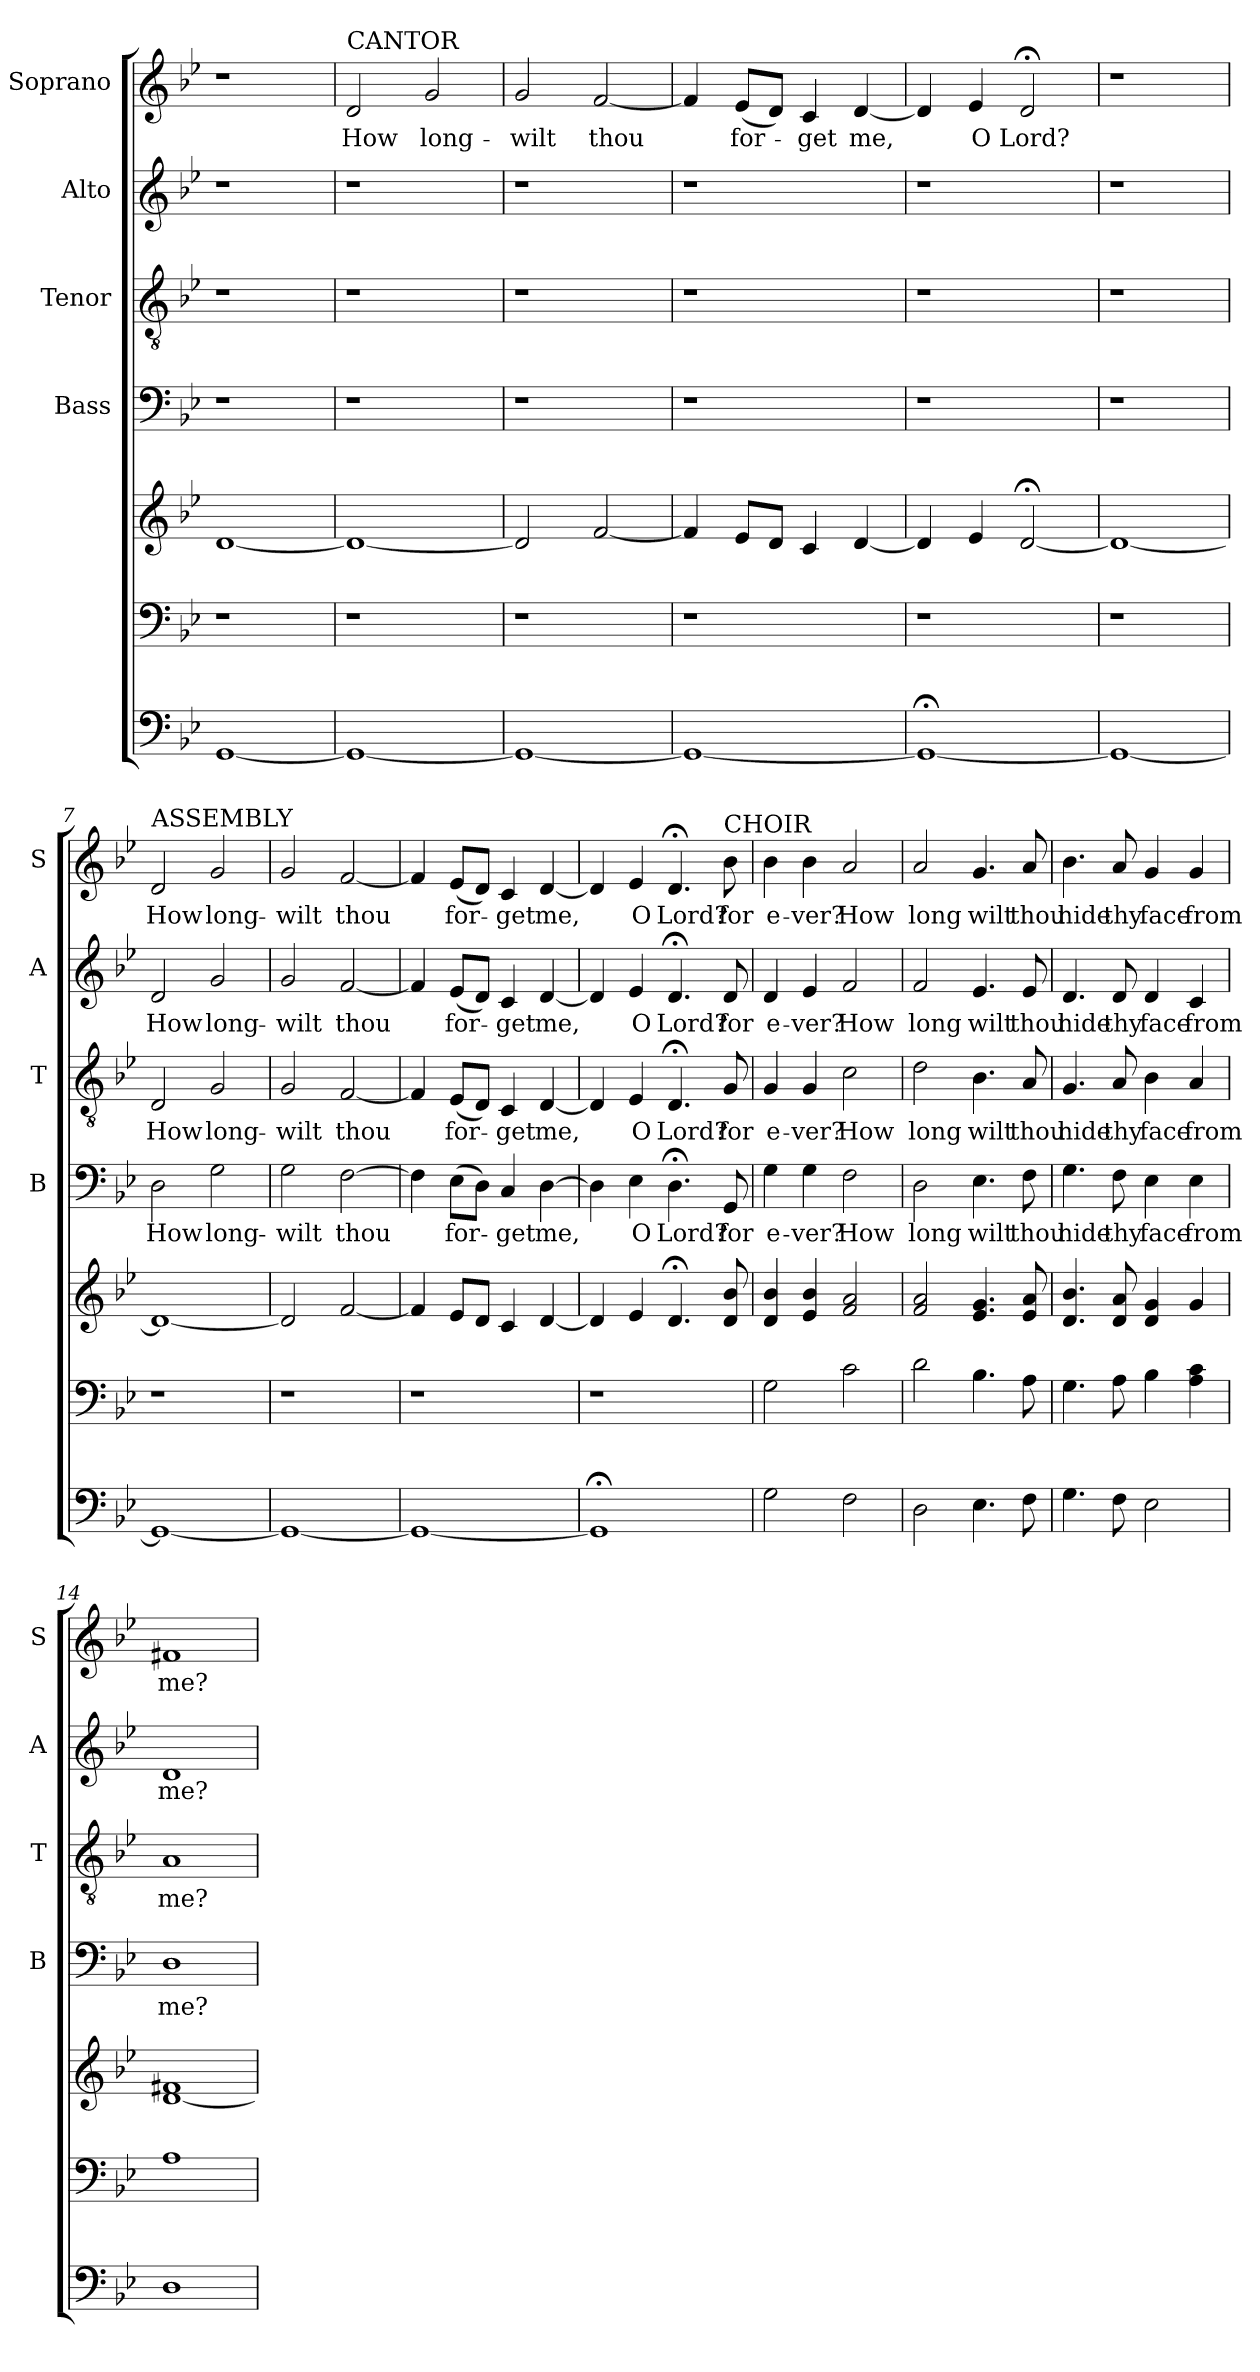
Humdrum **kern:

**kern	**kern	**kern	**kern	**text	**kern	**text	**kern	**text	**kern	**text
*part6	*part5	*part5	*part4	*part4	*part3	*part3	*part2	*part2	*part1	*part1
*staff7	*staff6	*staff5	*staff4	*staff4	*staff3	*staff3	*staff2	*staff2	*staff1	*staff1
*	*	*	*I"Bass	*	*I"Tenor	*	*I"Alto	*	*I"Soprano	*
*	*	*	*I'B	*	*I'T	*	*I'A	*	*I'S	*
*clefF4	*clefF4	*clefG2	*clefF4	*	*clefGv2	*	*clefG2	*	*clefG2	*
*k[b-e-]	*k[b-e-]	*k[b-e-]	*k[b-e-]	*	*k[b-e-]	*	*k[b-e-]	*	*k[b-e-]	*
*g:	*g:	*g:	*g:	*	*g:	*	*g:	*	*g:	*
*MM90	*MM90	*MM90	*MM90	*	*MM90	*	*MM90	*	*MM90	*
=1	=1	=1	=1	=1	=1	=1	=1	=1	=1	=1
[1GG	1r	[1d	1r	.	1r	.	1r	.	1r	.
=2	=2	=2	=2	=2	=2	=2	=2	=2	=2	=2
!	!	!	!	!	!	!	!	!	!LO:TX:a:t=CANTOR	!
!	!	!	!	!	!	!	!	!	!	!LO:LY:b
1GG_	1r	1d_	1r	.	1r	.	1r	.	2d/	How
!	!	!	!	!	!	!	!	!	!	!LO:LY:b
.	.	.	.	.	.	.	.	.	2g/	long-
=3	=3	=3	=3	=3	=3	=3	=3	=3	=3	=3
!	!	!	!	!	!	!	!	!	!	!LO:LY:b
1GG_	1r	2d/]	1r	.	1r	.	1r	.	2g/	-wilt
!	!	!	!	!	!	!	!	!	!	!LO:LY:b
.	.	[2f/	.	.	.	.	.	.	[2f/	thou
=4	=4	=4	=4	=4	=4	=4	=4	=4	=4	=4
1GG_	1r	4f/]	1r	.	1r	.	1r	.	4f/]	.
!	!	!	!	!	!	!	!	!	!	!LO:LY:b
.	.	8e-/L	.	.	.	.	.	.	(<8e-/L	for-
.	.	8d/J	.	.	.	.	.	.	8d/J)	.
!	!	!	!	!	!	!	!	!	!	!LO:LY:b
.	.	4c/	.	.	.	.	.	.	4c/	-get
!	!	!	!	!	!	!	!	!	!	!LO:LY:b
.	.	[4d/	.	.	.	.	.	.	[4d/	me,
=5	=5	=5	=5	=5	=5	=5	=5	=5	=5	=5
1GG;_	1r	4d/]	1r	.	1r	.	1r	.	4d/]	.
!	!	!	!	!	!	!	!	!	!	!LO:LY:b
.	.	4e-/	.	.	.	.	.	.	4e-/	O
!	!	!	!	!	!	!	!	!	!	!LO:LY:b
.	.	[2d;</	.	.	.	.	.	.	2d;</	Lord?
=6	=6	=6	=6	=6	=6	=6	=6	=6	=6	=6
1GG_	1r	1d_	1r	.	1r	.	1r	.	1r	.
=7	=7	=7	=7	=7	=7	=7	=7	=7	=7	=7
!	!	!	!	!	!	!	!	!	!LO:TX:a:t=ASSEMBLY	!
!	!	!	!	!LO:LY:b	!	!LO:LY:b	!	!LO:LY:b	!	!LO:LY:b
1GG_	1r	1d_	2D\	How	2D/	How	2d/	How	2d/	How
!	!	!	!	!LO:LY:b	!	!LO:LY:b	!	!LO:LY:b	!	!LO:LY:b
.	.	.	2G\	long-	2G/	long-	2g/	long-	2g/	long-
=8	=8	=8	=8	=8	=8	=8	=8	=8	=8	=8
!	!	!	!	!LO:LY:b	!	!LO:LY:b	!	!LO:LY:b	!	!LO:LY:b
1GG_	1r	2d/]	2G\	-wilt	2G/	-wilt	2g/	-wilt	2g/	-wilt
!	!	!	!	!LO:LY:b	!	!LO:LY:b	!	!LO:LY:b	!	!LO:LY:b
.	.	[2f/	[2F\	thou	[2F/	thou	[2f/	thou	[2f/	thou
!!LO:LB:g=z
=9	=9	=9	=9	=9	=9	=9	=9	=9	=9	=9
1GG_	1r	4f/]	4F\]	.	4F/]	.	4f/]	.	4f/]	.
!	!	!	!	!LO:LY:b	!	!LO:LY:b	!	!LO:LY:b	!	!LO:LY:b
.	.	8e-/L	(>8E-\L	for-	(<8E-/L	for-	(<8e-/L	for-	(<8e-/L	for-
.	.	8d/J	8D\J)	.	8D/J)	.	8d/J)	.	8d/J)	.
!	!	!	!	!LO:LY:b	!	!LO:LY:b	!	!LO:LY:b	!	!LO:LY:b
.	.	4c/	4C/	-get	4C/	-get	4c/	-get	4c/	-get
!	!	!	!	!LO:LY:b	!	!LO:LY:b	!	!LO:LY:b	!	!LO:LY:b
.	.	[4d/	[4D\	me,	[4D/	me,	[4d/	me,	[4d/	me,
=10	=10	=10	=10	=10	=10	=10	=10	=10	=10	=10
1GG;]	1r	4d/]	4D\]	.	4D/]	.	4d/]	.	4d/]	.
!	!	!	!	!LO:LY:b	!	!LO:LY:b	!	!LO:LY:b	!	!LO:LY:b
.	.	4e-/	4E-\	O	4E-/	O	4e-/	O	4e-/	O
!	!	!	!	!LO:LY:b	!	!LO:LY:b	!	!LO:LY:b	!	!LO:LY:b
.	.	4.d;</	4.D;<\	Lord?	4.D;</	Lord?	4.d;</	Lord?	4.d;</	Lord?
!	!	!	!	!	!	!	!	!	!LO:TX:a:t=CHOIR	!
!	!	!	!	!LO:LY:b	!	!LO:LY:b	!	!LO:LY:b	!	!LO:LY:b
.	.	8d/ 8b-/	8GG/	for	8G/	for	8d/	for	8b-\	for
=11	=11	=11	=11	=11	=11	=11	=11	=11	=11	=11
!	!	!	!	!LO:LY:b	!	!LO:LY:b	!	!LO:LY:b	!	!LO:LY:b
2G\	2G\	4d/ 4b-/	4G\	e-	4G/	e-	4d/	e-	4b-\	e-
!	!	!	!	!LO:LY:b	!	!LO:LY:b	!	!LO:LY:b	!	!LO:LY:b
.	.	4e-/ 4b-/	4G\	-ver?	4G/	-ver?	4e-/	-ver?	4b-\	-ver?
!	!	!	!	!LO:LY:b	!	!LO:LY:b	!	!LO:LY:b	!	!LO:LY:b
2F\	2c\	2f/ 2a/	2F\	How	2c\	How	2f/	How	2a/	How
=12	=12	=12	=12	=12	=12	=12	=12	=12	=12	=12
!	!	!	!	!LO:LY:b	!	!LO:LY:b	!	!LO:LY:b	!	!LO:LY:b
2D\	2d\	2f/ 2a/	2D\	long	2d\	long	2f/	long	2a/	long
!	!	!	!	!LO:LY:b	!	!LO:LY:b	!	!LO:LY:b	!	!LO:LY:b
4.E-\	4.B-\	4.e-/ 4.g/	4.E-\	wilt	4.B-\	wilt	4.e-/	wilt	4.g/	wilt
!	!	!	!	!LO:LY:b	!	!LO:LY:b	!	!LO:LY:b	!	!LO:LY:b
8F\	8A\	8e-/ 8a/	8F\	thou	8A/	thou	8e-/	thou	8a/	thou
=13	=13	=13	=13	=13	=13	=13	=13	=13	=13	=13
!	!	!	!	!LO:LY:b	!	!LO:LY:b	!	!LO:LY:b	!	!LO:LY:b
4.G\	4.G\	4.d/ 4.b-/	4.G\	hide	4.G/	hide	4.d/	hide	4.b-\	hide
!	!	!	!	!LO:LY:b	!	!LO:LY:b	!	!LO:LY:b	!	!LO:LY:b
8F\	8A\	8d/ 8a/	8F\	thy	8A/	thy	8d/	thy	8a/	thy
!	!	!	!	!LO:LY:b	!	!LO:LY:b	!	!LO:LY:b	!	!LO:LY:b
2E-\	4B-\	4d/ 4g/	4E-\	face	4B-\	face	4d/	face	4g/	face
!	!	!	!	!LO:LY:b	!	!LO:LY:b	!	!LO:LY:b	!	!LO:LY:b
.	4A\ 4c\	4g/	4E-\	from	4A/	from	4c/	from	4g/	from
=14	=14	=14	=14	=14	=14	=14	=14	=14	=14	=14
!	!	!	!	!LO:LY:b	!	!LO:LY:b	!	!LO:LY:b	!	!LO:LY:b
1D	1A	[1d 1f#X	1D	me?	1A	me?	1d	me?	1f#X	me?
=	=	=	=	=	=	=	=	=	=	=
*-	*-	*-	*-	*-	*-	*-	*-	*-	*-	*-
